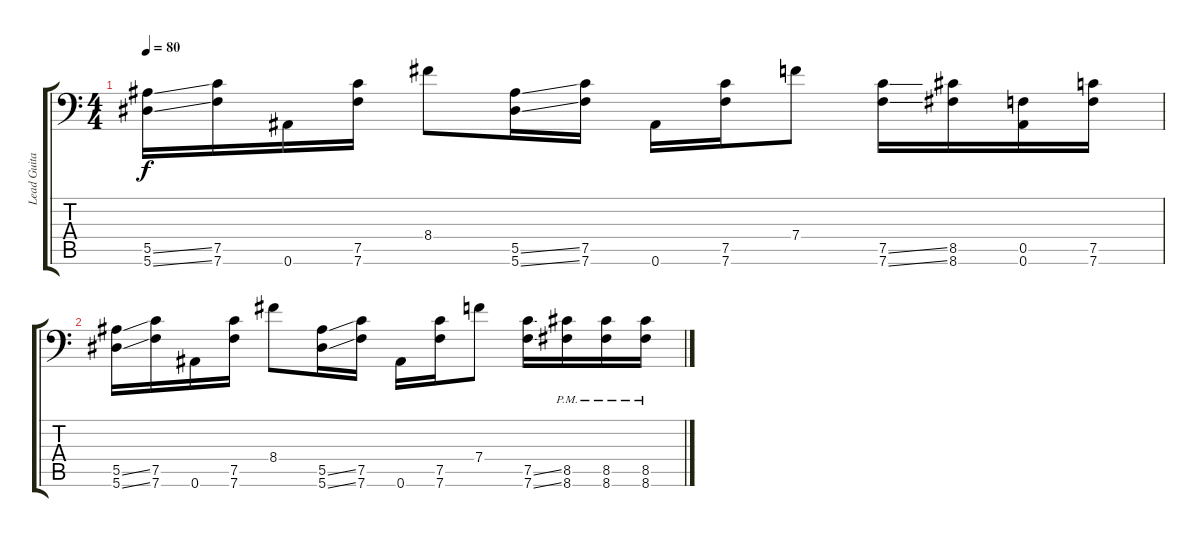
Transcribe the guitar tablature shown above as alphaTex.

\track ("Lead Guitar" "Lead Guita") {instrument distortionguitar}
\staff {score tabs}
\tuning (C4 G3 Eb3 Bb2 F2 Bb1) {hide}
\ts (4 4)
\tempo 80
\clef f4
\ks c
(5.5{ss} 5.6{ss}).16{dy f} (7.5 7.6).16 0.6.16 (7.5 7.6).16 8.4.8 (5.5{ss} 5.6{ss}).16 (7.5 7.6).16 0.6.16 (7.5 7.6).16 7.4.8 (7.5{ss} 7.6{ss}).16 (8.5 8.6).16 (0.5 0.6).16 (7.5 7.6).16 |
(5.5{ss} 5.6{ss}).16 (7.5 7.6).16 0.6.16 (7.5 7.6).16 8.4.8 (5.5{ss} 5.6{ss}).16 (7.5 7.6).16 0.6.16 (7.5 7.6).16 7.4.8 (7.5{ss} 7.6{ss}).16 (8.5{pm} 8.6{pm}).16 (8.5{pm} 8.6{pm}).16 (8.5{pm} 8.6{pm}).16
